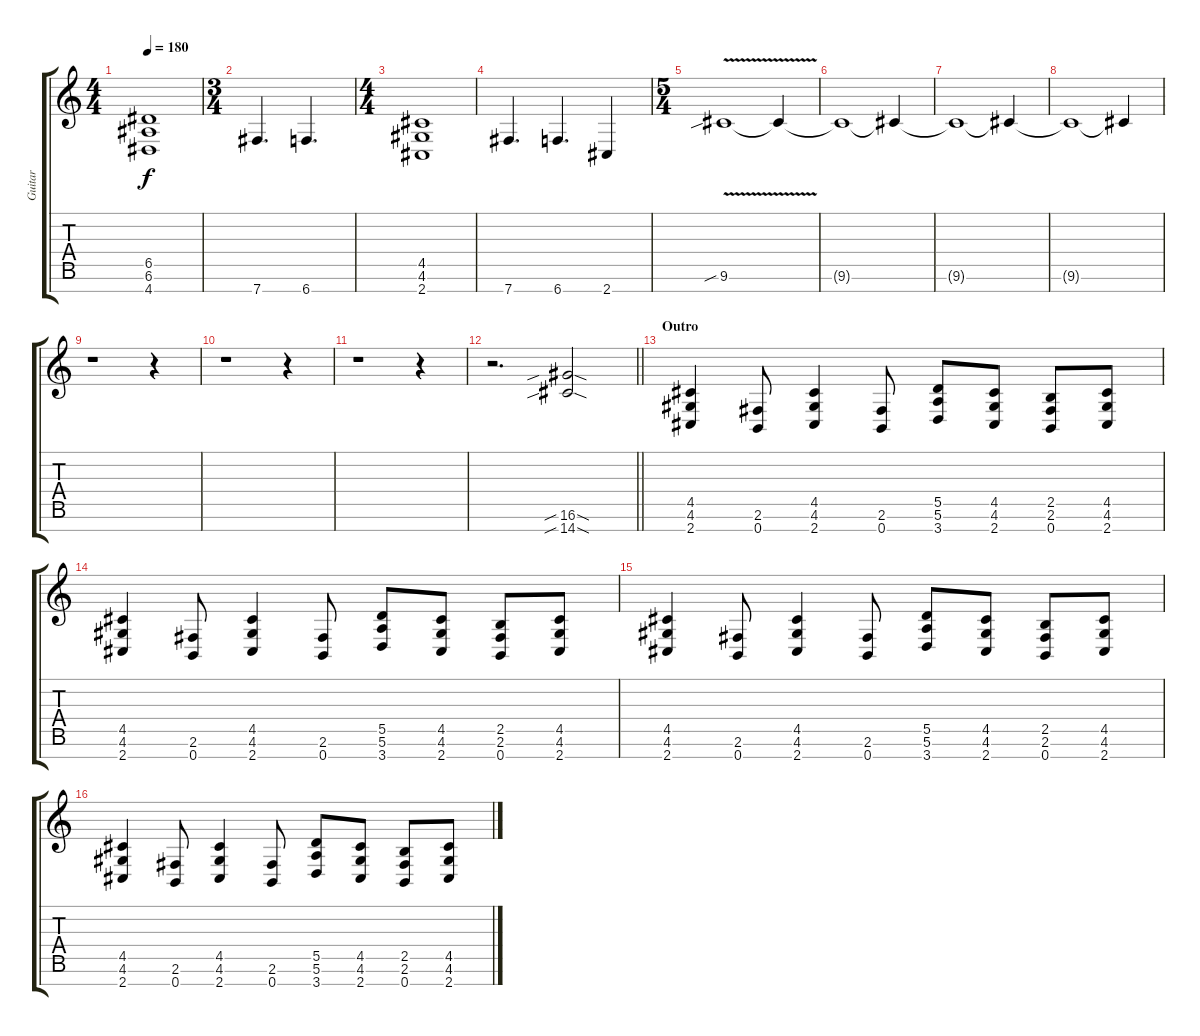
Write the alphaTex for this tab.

\track ("Guitar" "Guitar") {instrument overdrivenguitar}
\staff {score tabs}
\tuning (E4 B3 G3 D3 A2 E2 B1) {hide}
\ts (4 4)
\tempo 180
\clef g2
\ks c
(6.5 6.6 4.7).1{dy f} |
\ts (3 4)
7.7.4{d} 6.7.4{d} |
\ts (4 4)
(4.5 4.6 2.7).1 |
7.7.4{d} 6.7.4{d} 2.7.4 |
\ts (5 4)
9.6{v sib}.1 9.6{t}.4 |
9.6{t}.1 9.6{t}.4 |
9.6{t}.1 9.6{t}.4 |
9.6{t}.1 9.6{t}.4 |
r.1 r.4 |
r.1 r.4 |
r.1 r.4 |
\barLineRight lightlight
r.2{d} (16.6{sib sod} 14.7{sib sod}).2 |
\section ("" "Outro")
(4.5 4.6 2.7).4 (2.6 0.7).8 (4.5 4.6 2.7).4 (2.6 0.7).8 (5.5 5.6 3.7).8 (4.5 4.6 2.7).8 (2.5 2.6 0.7).8 (4.5 4.6 2.7).8 |
(4.5 4.6 2.7).4 (2.6 0.7).8 (4.5 4.6 2.7).4 (2.6 0.7).8 (5.5 5.6 3.7).8 (4.5 4.6 2.7).8 (2.5 2.6 0.7).8 (4.5 4.6 2.7).8 |
(4.5 4.6 2.7).4 (2.6 0.7).8 (4.5 4.6 2.7).4 (2.6 0.7).8 (5.5 5.6 3.7).8 (4.5 4.6 2.7).8 (2.5 2.6 0.7).8 (4.5 4.6 2.7).8 |
(4.5 4.6 2.7).4 (2.6 0.7).8 (4.5 4.6 2.7).4 (2.6 0.7).8 (5.5 5.6 3.7).8 (4.5 4.6 2.7).8 (2.5 2.6 0.7).8 (4.5 4.6 2.7).8
